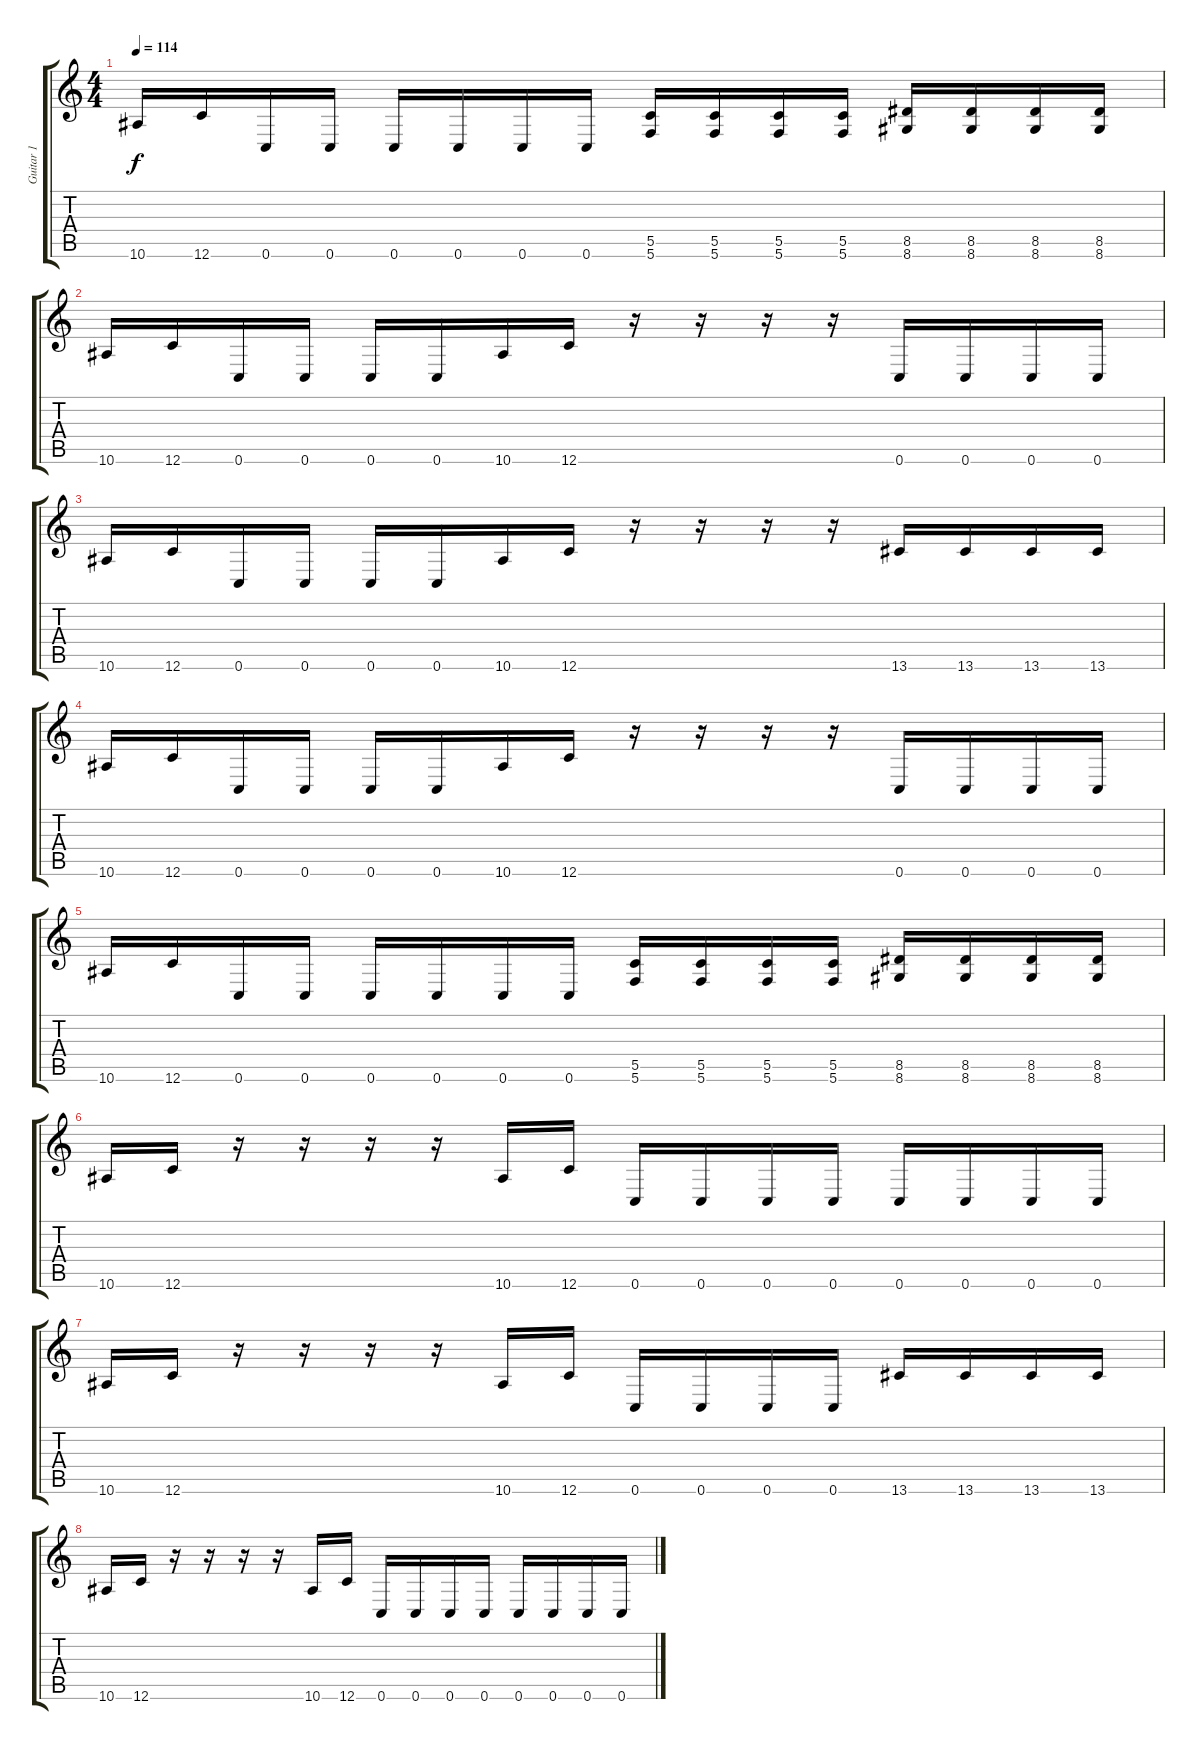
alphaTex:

\track ("Guitar 1" "Guitar 1") {instrument distortionguitar}
\staff {score tabs}
\tuning (E4 C4 G3 C3 G2 C2) {hide}
\ts (4 4)
\tempo 114
\clef g2
\ks c
10.6.16{dy f} 12.6.16 0.6.16 0.6.16 0.6.16 0.6.16 0.6.16 0.6.16 (5.5 5.6).16 (5.5 5.6).16 (5.5 5.6).16 (5.5 5.6).16 (8.5 8.6).16 (8.5 8.6).16 (8.5 8.6).16 (8.5 8.6).16 |
10.6.16 12.6.16 0.6.16 0.6.16 0.6.16 0.6.16 10.6.16 12.6.16 r.16 r.16 r.16 r.16 0.6.16 0.6.16 0.6.16 0.6.16 |
10.6.16 12.6.16 0.6.16 0.6.16 0.6.16 0.6.16 10.6.16 12.6.16 r.16 r.16 r.16 r.16 13.6.16 13.6.16 13.6.16 13.6.16 |
10.6.16 12.6.16 0.6.16 0.6.16 0.6.16 0.6.16 10.6.16 12.6.16 r.16 r.16 r.16 r.16 0.6.16 0.6.16 0.6.16 0.6.16 |
10.6.16 12.6.16 0.6.16 0.6.16 0.6.16 0.6.16 0.6.16 0.6.16 (5.5 5.6).16 (5.5 5.6).16 (5.5 5.6).16 (5.5 5.6).16 (8.5 8.6).16 (8.5 8.6).16 (8.5 8.6).16 (8.5 8.6).16 |
10.6.16 12.6.16 r.16 r.16 r.16 r.16 10.6.16 12.6.16 0.6.16 0.6.16 0.6.16 0.6.16 0.6.16 0.6.16 0.6.16 0.6.16 |
10.6.16 12.6.16 r.16 r.16 r.16 r.16 10.6.16 12.6.16 0.6.16 0.6.16 0.6.16 0.6.16 13.6.16 13.6.16 13.6.16 13.6.16 |
10.6.16 12.6.16 r.16 r.16 r.16 r.16 10.6.16 12.6.16 0.6.16 0.6.16 0.6.16 0.6.16 0.6.16 0.6.16 0.6.16 0.6.16
